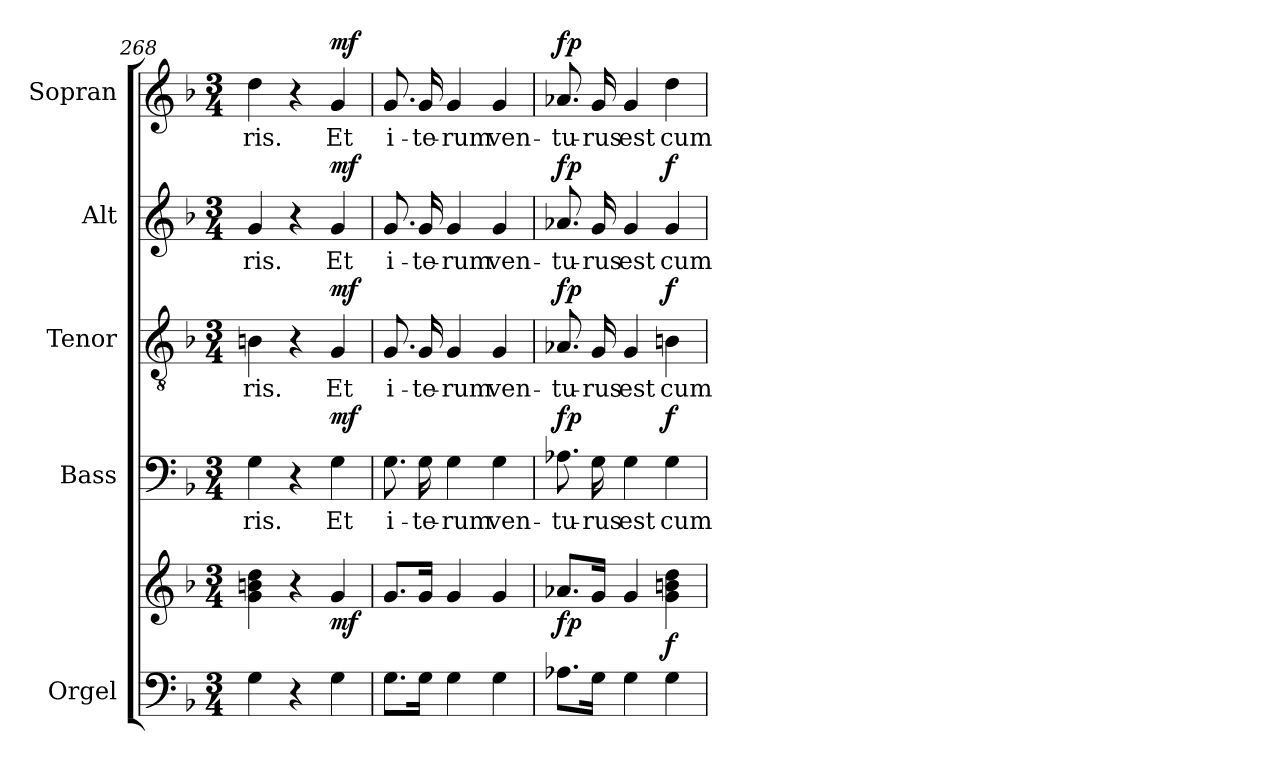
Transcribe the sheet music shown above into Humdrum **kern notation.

**kern	**kern	**dynam	**kern	**text	**dynam	**kern	**text	**dynam	**kern	**text	**dynam	**kern	**text	**dynam
*part5	*part5	*part5	*part4	*part4	*part4	*part3	*part3	*part3	*part2	*part2	*part2	*part1	*part1	*part1
*staff6	*staff5	*staff5/6	*staff4	*staff4	*staff4	*staff3	*staff3	*staff3	*staff2	*staff2	*staff2	*staff1	*staff1	*staff1
*I"Orgel	*	*	*I"Bass	*	*	*I"Tenor	*	*	*I"Alt	*	*	*I"Sopran	*	*
*I'Org.	*	*	*I'B.	*	*	*I'T.	*	*	*I'A.	*	*	*I'S.	*	*
*clefF4	*clefG2	*	*clefF4	*	*	*clefGv2	*	*	*clefG2	*	*	*clefG2	*	*
*k[b-]	*k[b-]	*	*k[b-]	*	*	*k[b-]	*	*	*k[b-]	*	*	*k[b-]	*	*
*F:	*F:	*	*F:	*	*	*F:	*	*	*F:	*	*	*F:	*	*
*M3/4	*M3/4	*	*M3/4	*	*	*M3/4	*	*	*M3/4	*	*	*M3/4	*	*
=268	=268	=268	=268	=268	=268	=268	=268	=268	=268	=268	=268	=268	=268	=268
!	!	!	!	!LO:LY:b	!	!	!LO:LY:b	!	!	!LO:LY:b	!	!	!LO:LY:b	!
4G\	4g\ 4bn\ 4dd\	.	4G\	-ris.	.	4Bn\	-ris.	.	4g/	-ris.	.	4dd\	-ris.	.
4r	4r	.	4r	.	.	4r	.	.	4r	.	.	4r	.	.
!	!	!LO:DY:b	!	!LO:LY:b	!LO:DY:a	!	!LO:LY:b	!LO:DY:a	!	!LO:LY:b	!LO:DY:a	!	!LO:LY:b	!LO:DY:a
4G\	4g/	mf	4G\	Et	mf	4G/	Et	mf	4g/	Et	mf	4g/	Et	mf
=269	=269	=269	=269	=269	=269	=269	=269	=269	=269	=269	=269	=269	=269	=269
!	!	!	!	!LO:LY:b	!	!	!LO:LY:b	!	!	!LO:LY:b	!	!	!LO:LY:b	!
8.G\L	8.g/L	.	8.G\	i-	.	8.G/	i-	.	8.g/	i-	.	8.g/	i-	.
!	!	!	!	!LO:LY:b	!	!	!LO:LY:b	!	!	!LO:LY:b	!	!	!LO:LY:b	!
16G\Jk	16g/Jk	.	16G\	-te-	.	16G/	-te-	.	16g/	-te-	.	16g/	-te-	.
!	!	!	!	!LO:LY:b	!	!	!LO:LY:b	!	!	!LO:LY:b	!	!	!LO:LY:b	!
4G\	4g/	.	4G\	-rum	.	4G/	-rum	.	4g/	-rum	.	4g/	-rum	.
!	!	!	!	!LO:LY:b	!	!	!LO:LY:b	!	!	!LO:LY:b	!	!	!LO:LY:b	!
4G\	4g/	.	4G\	ven-	.	4G/	ven-	.	4g/	ven-	.	4g/	ven-	.
=270	=270	=270	=270	=270	=270	=270	=270	=270	=270	=270	=270	=270	=270	=270
!	!	!LO:DY:b	!	!LO:LY:b	!LO:DY:a	!	!LO:LY:b	!LO:DY:a	!	!LO:LY:b	!LO:DY:a	!	!LO:LY:b	!LO:DY:a
8.A-X\L	8.a-X/L	fp	8.A-X\	-tu-	fp	8.A-X/	-tu-	fp	8.a-X/	-tu-	fp	8.a-X/	-tu-	fp
!	!	!	!	!LO:LY:b	!	!	!LO:LY:b	!	!	!LO:LY:b	!	!	!LO:LY:b	!
16G\Jk	16g/Jk	.	16G\	-rus	.	16G/	-rus	.	16g/	-rus	.	16g/	-rus	.
!	!	!	!	!LO:LY:b	!	!	!LO:LY:b	!	!	!LO:LY:b	!	!	!LO:LY:b	!
4G\	4g/	.	4G\	est	.	4G/	est	.	4g/	est	.	4g/	est	.
!	!	!LO:DY:b	!	!LO:LY:b	!LO:DY:a	!	!LO:LY:b	!LO:DY:a	!	!LO:LY:b	!LO:DY:a	!	!LO:LY:b	!
4G\	4g\ 4bn\ 4dd\	f	4G\	cum	f	4Bn\	cum	f	4g/	cum	f	4dd\	cum	.
=	=	=	=	=	=	=	=	=	=	=	=	=	=	=
*-	*-	*-	*-	*-	*-	*-	*-	*-	*-	*-	*-	*-	*-	*-
